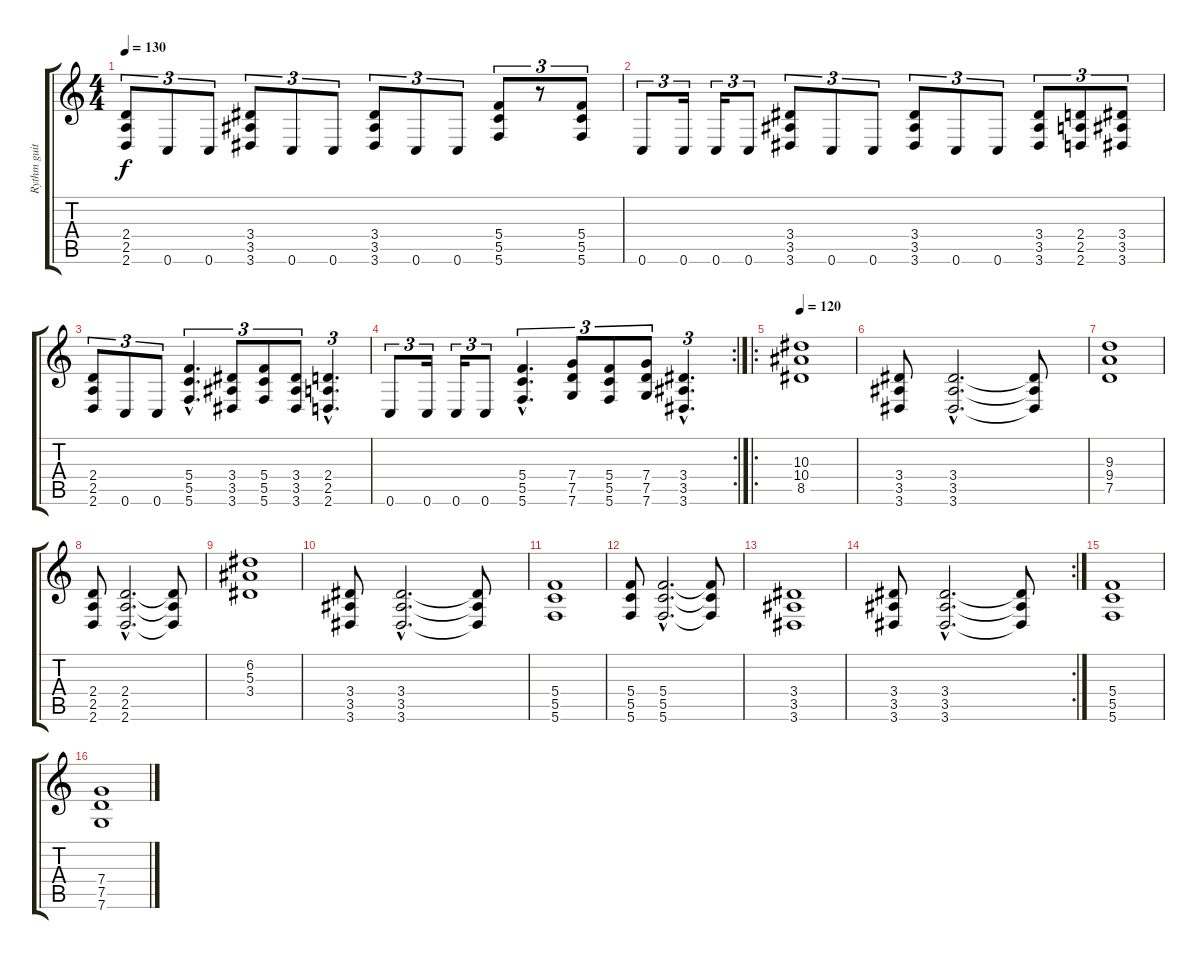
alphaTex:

\track ("Rythm guitar" "Rythm guit") {instrument overdrivenguitar}
\staff {score tabs}
\tuning (D4 A3 F3 C3 G2 C2) {hide}
\ts (4 4)
\tempo 130
\clef g2
\ks c
(2.4 2.5 2.6).8{tu (3 2) dy f} 0.6.8{tu (3 2)} 0.6.8{tu (3 2)} (3.4 3.5 3.6).8{tu (3 2)} 0.6.8{tu (3 2)} 0.6.8{tu (3 2)} (3.4 3.5 3.6).8{tu (3 2)} 0.6.8{tu (3 2)} 0.6.8{tu (3 2)} (5.4 5.5 5.6).8{tu (3 2)} r.8{tu (3 2)} (5.4 5.5 5.6).8{tu (3 2)} |
0.6.8{tu (3 2)} 0.6.16{tu (3 2)} 0.6.16{tu (3 2)} 0.6.8{tu (3 2)} (3.4 3.5 3.6).8{tu (3 2)} 0.6.8{tu (3 2)} 0.6.8{tu (3 2)} (3.4 3.5 3.6).8{tu (3 2)} 0.6.8{tu (3 2)} 0.6.8{tu (3 2)} (3.4 3.5 3.6).8{tu (3 2)} (2.4 2.5 2.6).8{tu (3 2)} (3.4 3.5 3.6).8{tu (3 2)} |
(2.4 2.5 2.6).8{tu (3 2)} 0.6.8{tu (3 2)} 0.6.8{tu (3 2)} (5.4{hac} 5.5{hac} 5.6{hac}).4{d tu (3 2)} (3.4 3.5 3.6).8{tu (3 2)} (5.4 5.5 5.6).8{tu (3 2)} (3.4 3.5 3.6).8{tu (3 2)} (2.4{hac} 2.5{hac} 2.6{hac}).4{d tu (3 2)} |
\rc 2
0.6.8{tu (3 2)} 0.6.16{tu (3 2)} 0.6.16{tu (3 2)} 0.6.8{tu (3 2)} (5.4{hac} 5.5{hac} 5.6{hac}).4{d tu (3 2)} (7.4 7.5 7.6).8{tu (3 2)} (5.4 5.5 5.6).8{tu (3 2)} (7.4 7.5 7.6).8{tu (3 2)} (3.4{hac} 3.5{hac} 3.6{hac}).4{d tu (3 2)} |
\ro
\tempo 120
(10.3 10.4 8.5).1 |
(3.4 3.5 3.6).8 (3.4{hac} 3.5{hac} 3.6{hac}).2{d} (3.4{t} 3.5{t} 3.6{t}).8 |
(9.3 9.4 7.5).1 |
(2.4 2.5 2.6).8 (2.4{hac} 2.5{hac} 2.6{hac}).2{d} (2.4{t} 2.5{t} 2.6{t}).8 |
(6.2 5.3 3.4).1 |
(3.4 3.5 3.6).8 (3.4{hac} 3.5{hac} 3.6{hac}).2{d} (3.4{t} 3.5{t} 3.6{t}).8 |
(5.4 5.5 5.6).1 |
(5.4 5.5 5.6).8 (5.4{hac} 5.5{hac} 5.6{hac}).2{d} (5.4{t} 5.5{t} 5.6{t}).8 |
(3.4 3.5 3.6).1 |
\rc 2
(3.4 3.5 3.6).8 (3.4{hac} 3.5{hac} 3.6{hac}).2{d} (3.4{t} 3.5{t} 3.6{t}).8 |
(5.4 5.5 5.6).1 |
(7.4 7.5 7.6).1
